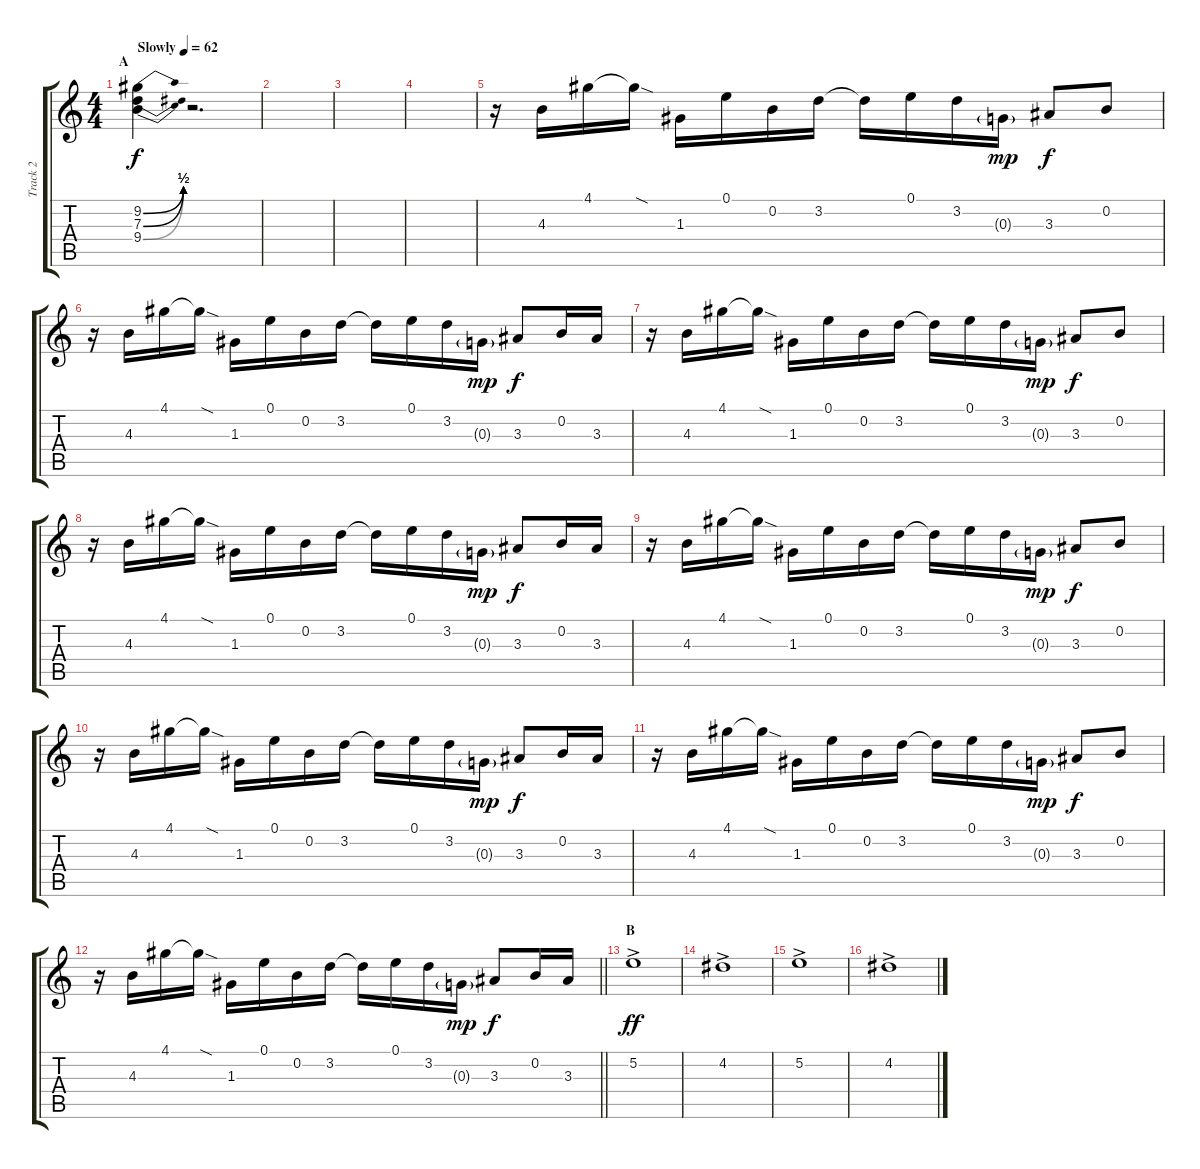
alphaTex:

\track ("Track 2" "Track 2") {instrument overdrivenguitar}
\staff {score tabs}
\tuning (E4 B3 G3 D3 A2 E2) {hide}
\ts (4 4)
\section ("" "A")
\tempo (62 "Slowly")
\clef g2
\ks c
(9.2{be (bend 0 0 60 2)} 7.3{be (bend 0 0 60 2)} 9.4{be (bend 0 0 60 2)}).4{dy f instrument overdrivenguitar} r.2{d} |
|
|
|
r.16 4.3.16 4.1.16 4.1{sod t}.16 1.3.16 0.1.16 0.2.16 3.2.16 3.2{t}.16 0.1.16 3.2.16 0.3{g}.16{dy mp} 3.3.8{dy f} 0.2.8 |
r.16 4.3.16 4.1.16 4.1{sod t}.16 1.3.16 0.1.16 0.2.16 3.2.16 3.2{t}.16 0.1.16 3.2.16 0.3{g}.16{dy mp} 3.3.8{dy f} 0.2.16 3.3.16 |
r.16 4.3.16 4.1.16 4.1{sod t}.16 1.3.16 0.1.16 0.2.16 3.2.16 3.2{t}.16 0.1.16 3.2.16 0.3{g}.16{dy mp} 3.3.8{dy f} 0.2.8 |
r.16 4.3.16 4.1.16 4.1{sod t}.16 1.3.16 0.1.16 0.2.16 3.2.16 3.2{t}.16 0.1.16 3.2.16 0.3{g}.16{dy mp} 3.3.8{dy f} 0.2.16 3.3.16 |
r.16 4.3.16 4.1.16 4.1{sod t}.16 1.3.16 0.1.16 0.2.16 3.2.16 3.2{t}.16 0.1.16 3.2.16 0.3{g}.16{dy mp} 3.3.8{dy f} 0.2.8 |
r.16 4.3.16 4.1.16 4.1{sod t}.16 1.3.16 0.1.16 0.2.16 3.2.16 3.2{t}.16 0.1.16 3.2.16 0.3{g}.16{dy mp} 3.3.8{dy f} 0.2.16 3.3.16 |
r.16 4.3.16 4.1.16 4.1{sod t}.16 1.3.16 0.1.16 0.2.16 3.2.16 3.2{t}.16 0.1.16 3.2.16 0.3{g}.16{dy mp} 3.3.8{dy f} 0.2.8 |
\barLineRight lightlight
r.16 4.3.16 4.1.16 4.1{sod t}.16 1.3.16 0.1.16 0.2.16 3.2.16 3.2{t}.16 0.1.16 3.2.16 0.3{g}.16{dy mp} 3.3.8{dy f} 0.2.16 3.3.16 |
\section ("" "B")
5.2{ac}.1{dy ff} |
4.2{ac}.1 |
5.2{ac}.1 |
4.2{ac}.1
